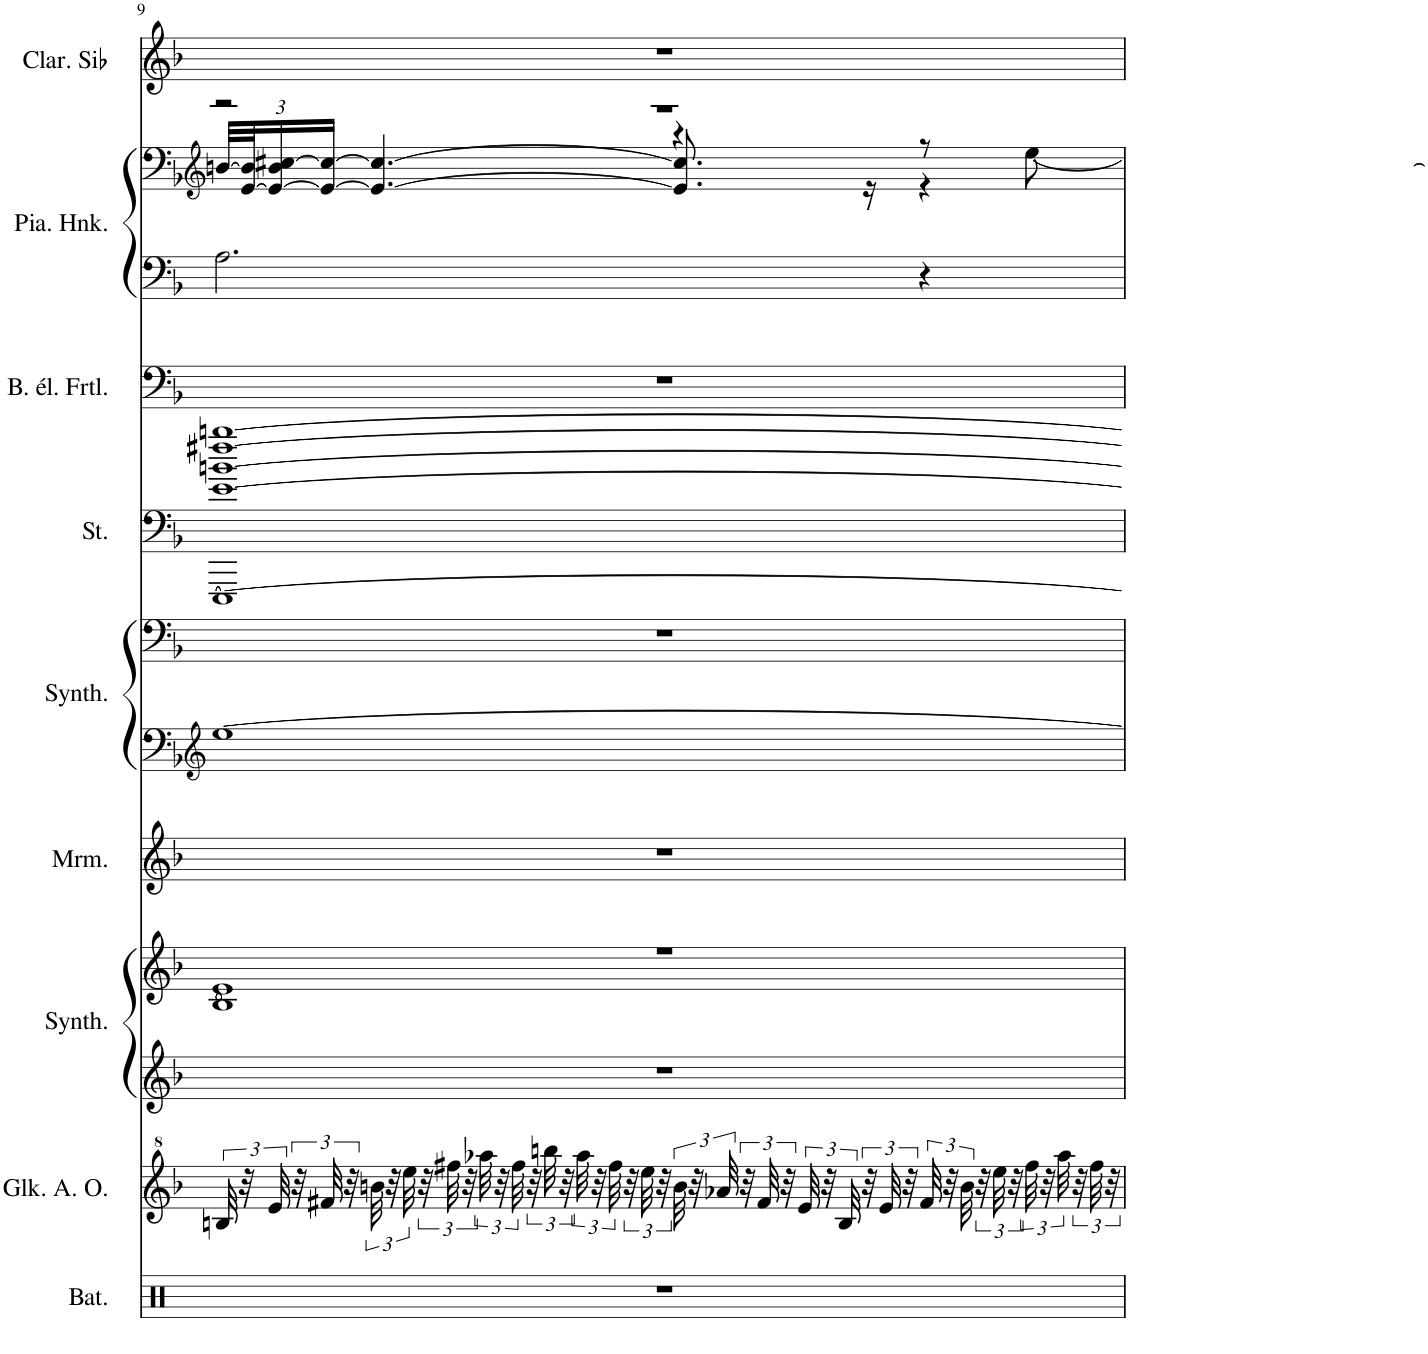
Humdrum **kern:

**kern	**kern	**kern	**kern	**kern	**kern	**kern	**kern	**kern	**kern	**kern	**kern
*part9	*part8	*part7	*part7	*part6	*part5	*part5	*part4	*part3	*part2	*part2	*part1
*staff12	*staff11	*staff10	*staff9	*staff8	*staff7	*staff6	*staff5	*staff4	*staff3	*staff2	*staff1
*I"Batterie	*I"Glockenspiel Alto Orff	*I"Synthétiseur de cuivres	*	*I"Marimba (double portée)	*I"Synthétiseur Pad	*	*I"Cordes	*I"Basse électrique fretless	*I"Piano Honky Tonk, We Are Th	*	*I"Clarinette en Sib
*I'Bat.	*I'Glk. A. O.	*I'Synth.	*	*I'Mrm.	*I'Synth.	*	*	*I'B. él. Frtl.	*I'Pia. Hnk.	*	*I'Clar. Sib
!!LO:PB:g=z
*clefX	*clefG^2	*clefG2	*clefG2	*clefG2	*clefG2	*clefF4	*clefF4	*clefF4	*clefF4	*clefG2	*clefG2
*	*	*	*	*	*	*	*	*Trd7c12	*	*	*Trd1c2
*k[]	*k[b-]	*k[b-]	*k[b-]	*k[b-]	*k[b-]	*k[b-]	*k[b-]	*k[b-]	*k[b-]	*k[b-]	*k[b-]
*M4/4	*M4/4	*M4/4	*M4/4	*M4/4	*M4/4	*M4/4	*M4/4	*M4/4	*M4/4	*M4/4	*M4/4
=9	=9	=9	=9	=9	=9	=9	=9	=9	=9	=9	=9
*	*	*	*^	*	*	*	*^	*	*	*^	*
*	*	*	*	*^	*	*	*	*	*	*	*	*	*^	*
*	*	*	*	*	*	*	*	*	*	*	*	*	*	*	*Xbrackettup	*
1r	48bn/	1r	1r	1e]	1Bn]	1r	[1ee	1r	[1e [1bn [1ff#X [1bbn	1EEE_	1r	2.A\	1r	2r	[48bn/LLL	1r
.	48r	.	.	.	.	.	.	.	.	.	.	.	.	.	[48e/ 48b/_J	.
.	48ee/	.	.	.	.	.	.	.	.	.	.	.	.	.	24e/_ 24b/] [24cc#X/	.
.	48r	.	.	.	.	.	.	.	.	.	.	.	.	.	.	.
.	48ff#X/	.	.	.	.	.	.	.	.	.	.	.	.	.	24e/_ 24cc#/_JJ	.
.	48r	.	.	.	.	.	.	.	.	.	.	.	.	.	.	.
.	48bbn\	.	.	.	.	.	.	.	.	.	.	.	.	.	4.e/_ 4.cc#/_	.
.	48r	.	.	.	.	.	.	.	.	.	.	.	.	.	.	.
.	48eee\	.	.	.	.	.	.	.	.	.	.	.	.	.	.	.
.	48r	.	.	.	.	.	.	.	.	.	.	.	.	.	.	.
.	48fff#X\	.	.	.	.	.	.	.	.	.	.	.	.	.	.	.
.	48r	.	.	.	.	.	.	.	.	.	.	.	.	.	.	.
.	48aaa-X\	.	.	.	.	.	.	.	.	.	.	.	.	.	.	.
.	48r	.	.	.	.	.	.	.	.	.	.	.	.	.	.	.
.	48fff#\	.	.	.	.	.	.	.	.	.	.	.	.	.	.	.
.	48r	.	.	.	.	.	.	.	.	.	.	.	.	.	.	.
.	48bbbn\	.	.	.	.	.	.	.	.	.	.	.	.	.	.	.
.	48r	.	.	.	.	.	.	.	.	.	.	.	.	.	.	.
.	48aaa-\	.	.	.	.	.	.	.	.	.	.	.	.	.	.	.
.	48r	.	.	.	.	.	.	.	.	.	.	.	.	.	.	.
.	48fff#\	.	.	.	.	.	.	.	.	.	.	.	.	.	.	.
.	48r	.	.	.	.	.	.	.	.	.	.	.	.	.	.	.
.	48eee\	.	.	.	.	.	.	.	.	.	.	.	.	.	.	.
.	48r	.	.	.	.	.	.	.	.	.	.	.	.	.	.	.
.	48bb\	.	.	.	.	.	.	.	.	.	.	.	.	4r	8.e/] 8.cc#/]	.
.	48r	.	.	.	.	.	.	.	.	.	.	.	.	.	.	.
.	48aa-X/	.	.	.	.	.	.	.	.	.	.	.	.	.	.	.
.	48r	.	.	.	.	.	.	.	.	.	.	.	.	.	.	.
.	48ff#/	.	.	.	.	.	.	.	.	.	.	.	.	.	.	.
.	48r	.	.	.	.	.	.	.	.	.	.	.	.	.	.	.
.	48ee/	.	.	.	.	.	.	.	.	.	.	.	.	.	.	.
.	48r	.	.	.	.	.	.	.	.	.	.	.	.	.	.	.
.	48b/	.	.	.	.	.	.	.	.	.	.	.	.	.	.	.
.	48r	.	.	.	.	.	.	.	.	.	.	.	.	.	16r	.
.	48ee/	.	.	.	.	.	.	.	.	.	.	.	.	.	.	.
.	48r	.	.	.	.	.	.	.	.	.	.	.	.	.	.	.
.	48ff#/	.	.	.	.	.	.	.	.	.	.	4r	.	8r	4r	.
.	48r	.	.	.	.	.	.	.	.	.	.	.	.	.	.	.
.	48bb\	.	.	.	.	.	.	.	.	.	.	.	.	.	.	.
.	48r	.	.	.	.	.	.	.	.	.	.	.	.	.	.	.
.	48eee\	.	.	.	.	.	.	.	.	.	.	.	.	.	.	.
.	48r	.	.	.	.	.	.	.	.	.	.	.	.	.	.	.
.	48fff#\	.	.	.	.	.	.	.	.	.	.	.	.	[8ee\	.	.
.	48r	.	.	.	.	.	.	.	.	.	.	.	.	.	.	.
.	48aaa-\	.	.	.	.	.	.	.	.	.	.	.	.	.	.	.
.	48r	.	.	.	.	.	.	.	.	.	.	.	.	.	.	.
.	48fff#\	.	.	.	.	.	.	.	.	.	.	.	.	.	.	.
.	48r	.	.	.	.	.	.	.	.	.	.	.	.	.	.	.
*	*	*	*v	*v	*v	*	*	*	*v	*v	*	*	*v	*v	*v	*
=	=	=	=	=	=	=	=	=	=	=	=
*-	*-	*-	*-	*-	*-	*-	*-	*-	*-	*-	*-
